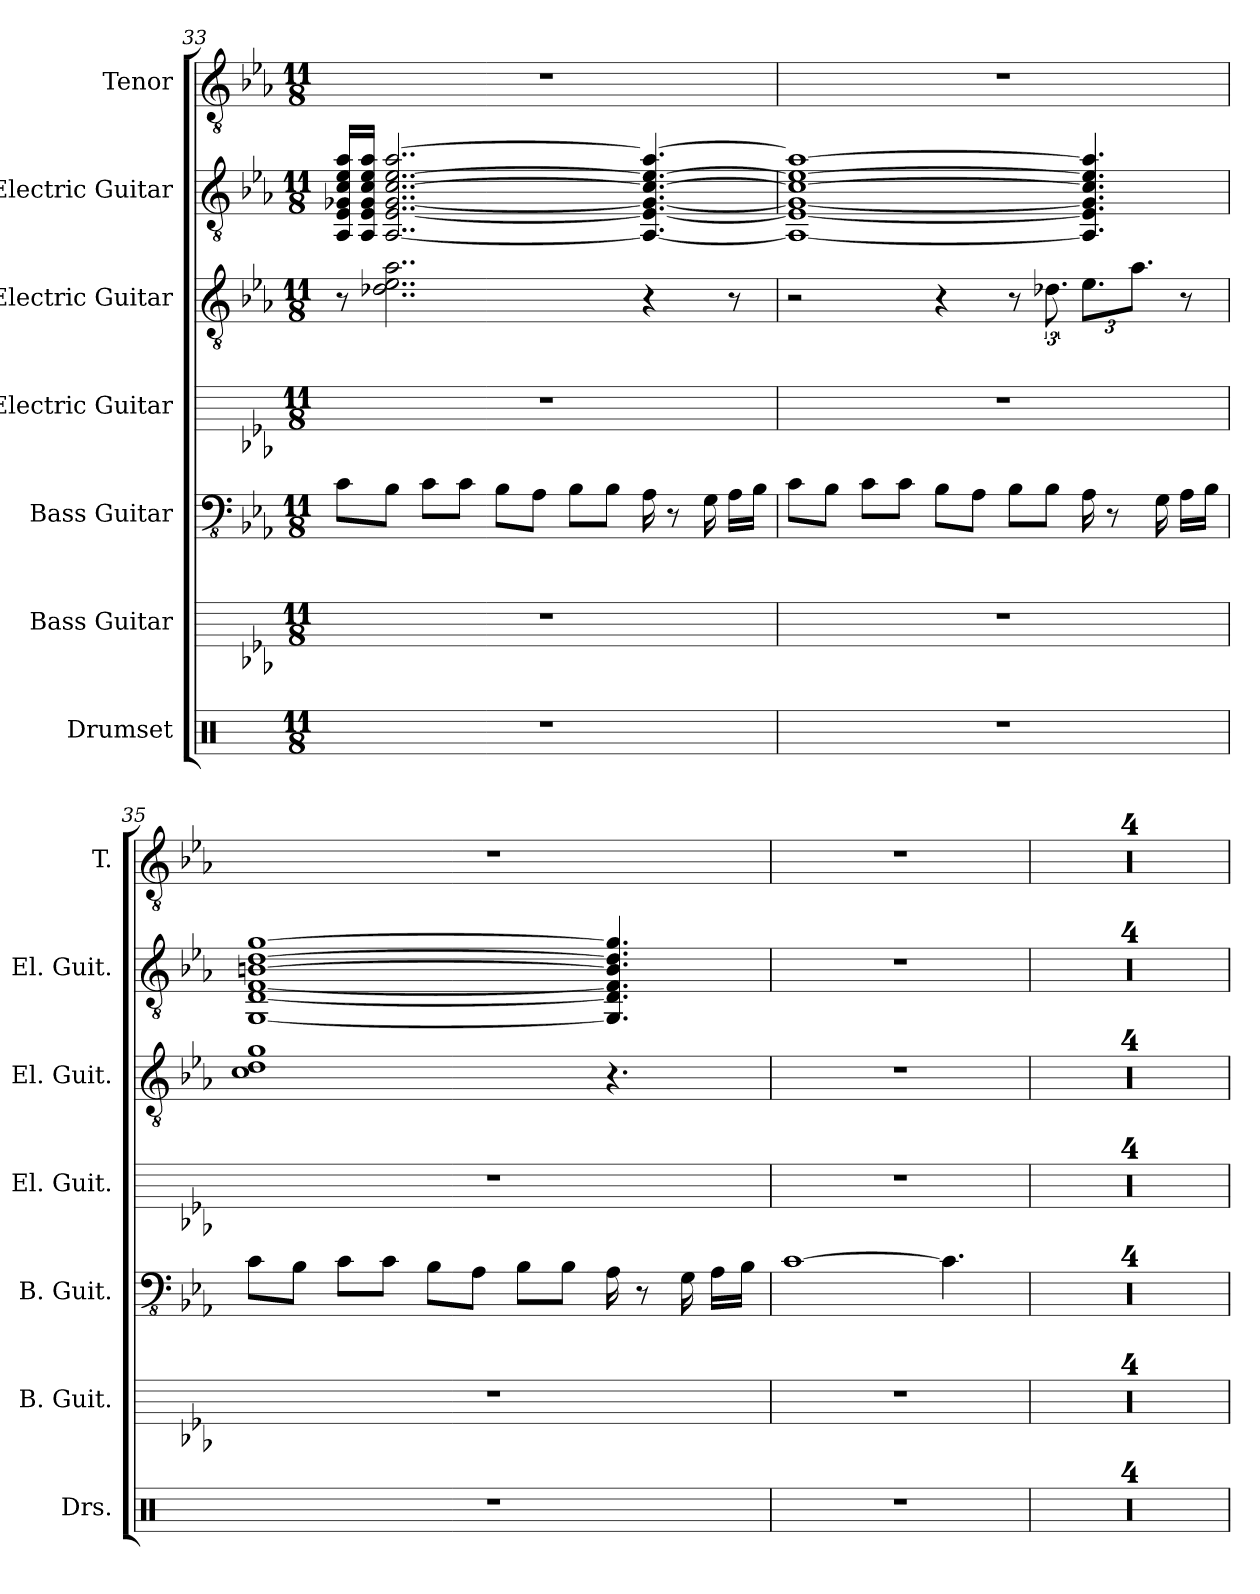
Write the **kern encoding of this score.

**kern	**kern	**kern	**kern	**kern	**kern	**kern
*part7	*part6	*part5	*part4	*part3	*part2	*part1
*staff7	*staff6	*staff5	*staff4	*staff3	*staff2	*staff1
*I"Drumset	*I"Bass Guitar	*I"Bass Guitar	*I"Electric Guitar	*I"Electric Guitar	*I"Electric Guitar	*I"Tenor
*I'Drs.	*I'B. Guit.	*I'B. Guit.	*I'El. Guit.	*I'El. Guit.	*I'El. Guit.	*I'T.
*clefX	*	*clefFv4	*	*clefGv2	*clefGv2	*clefGv2
*k[]	*k[b-e-a-]	*k[b-e-a-]	*k[b-e-a-]	*k[b-e-a-]	*k[b-e-a-]	*k[b-e-a-]
*M11/8	*M11/8	*M11/8	*M11/8	*M11/8	*M11/8	*M11/8
=33	=33	=33	=33	=33	=33	=33
8%11r	8%11r	8C\L	8%11r	8r	16AA-/ 16E-/ 16G-X/ 16c/ 16e-/ 16a-/LL	8%11r
.	.	.	.	.	16AA-/ 16E-/ 16G-/ 16c/ 16e-/ 16a-/JJ	.
.	.	8BB-\J	.	2..d-X\ 2..e-\ 2..a-\	[2..AA-/ [2..E-/ [2..G-/ [2..c/ [2..e-/ [2..a-/	.
.	.	8C\L	.	.	.	.
.	.	8C\J	.	.	.	.
.	.	8BB-\L	.	.	.	.
.	.	8AA-\J	.	.	.	.
.	.	8BB-\L	.	.	.	.
.	.	8BB-\J	.	.	.	.
.	.	16AA-\	.	4r	4.AA-/_ 4.E-/_ 4.G-/_ 4.c/_ 4.e-/_ 4.a-/_	.
.	.	8r	.	.	.	.
.	.	16GG\	.	.	.	.
.	.	16AA-\LL	.	8r	.	.
.	.	16BB-\JJ	.	.	.	.
=34	=34	=34	=34	=34	=34	=34
8%11r	8%11r	8C\L	8%11r	2r	1AA-_ 1E-_ 1G-_ 1c_ 1e-_ 1a-_	8%11r
.	.	8BB-\J	.	.	.	.
.	.	8C\L	.	.	.	.
.	.	8C\J	.	.	.	.
.	.	8BB-\L	.	4r	.	.
.	.	8AA-\J	.	.	.	.
.	.	8BB-\L	.	8r	.	.
.	.	8BB-\J	.	12.d-X\	.	.
.	.	16AA-\	.	12.e-\L	4.AA-/] 4.E-/] 4.G-/] 4.c/] 4.e-/] 4.a-/]	.
.	.	8r	.	.	.	.
.	.	.	.	12.a-\J	.	.
.	.	16GG\	.	.	.	.
.	.	16AA-\LL	.	8r	.	.
.	.	16BB-\JJ	.	.	.	.
!!LO:PB:g=z
=35	=35	=35	=35	=35	=35	=35
8%11r	8%11r	8C\L	8%11r	1c 1d 1g	[1GG [1D [1F [1Bn [1d [1g	8%11r
.	.	8BB-\J	.	.	.	.
.	.	8C\L	.	.	.	.
.	.	8C\J	.	.	.	.
.	.	8BB-\L	.	.	.	.
.	.	8AA-\J	.	.	.	.
.	.	8BB-\L	.	.	.	.
.	.	8BB-\J	.	.	.	.
.	.	16AA-\	.	4.r	4.GG/] 4.D/] 4.F/] 4.B/] 4.d/] 4.g/]	.
.	.	8r	.	.	.	.
.	.	16GG\	.	.	.	.
.	.	16AA-\LL	.	.	.	.
.	.	16BB-\JJ	.	.	.	.
=36	=36	=36	=36	=36	=36	=36
8%11r	8%11r	[1C	8%11r	8%11r	8%11r	8%11r
.	.	4.C\]	.	.	.	.
=37	=37	=37	=37	=37	=37	=37
8%11r	8%11r	8%11r	8%11r	8%11r	8%11r	8%11r
=38	=38	=38	=38	=38	=38	=38
8%11r	8%11r	8%11r	8%11r	8%11r	8%11r	8%11r
=39	=39	=39	=39	=39	=39	=39
8%11r	8%11r	8%11r	8%11r	8%11r	8%11r	8%11r
=40	=40	=40	=40	=40	=40	=40
8%11r	8%11r	8%11r	8%11r	8%11r	8%11r	8%11r
=	=	=	=	=	=	=
*-	*-	*-	*-	*-	*-	*-
